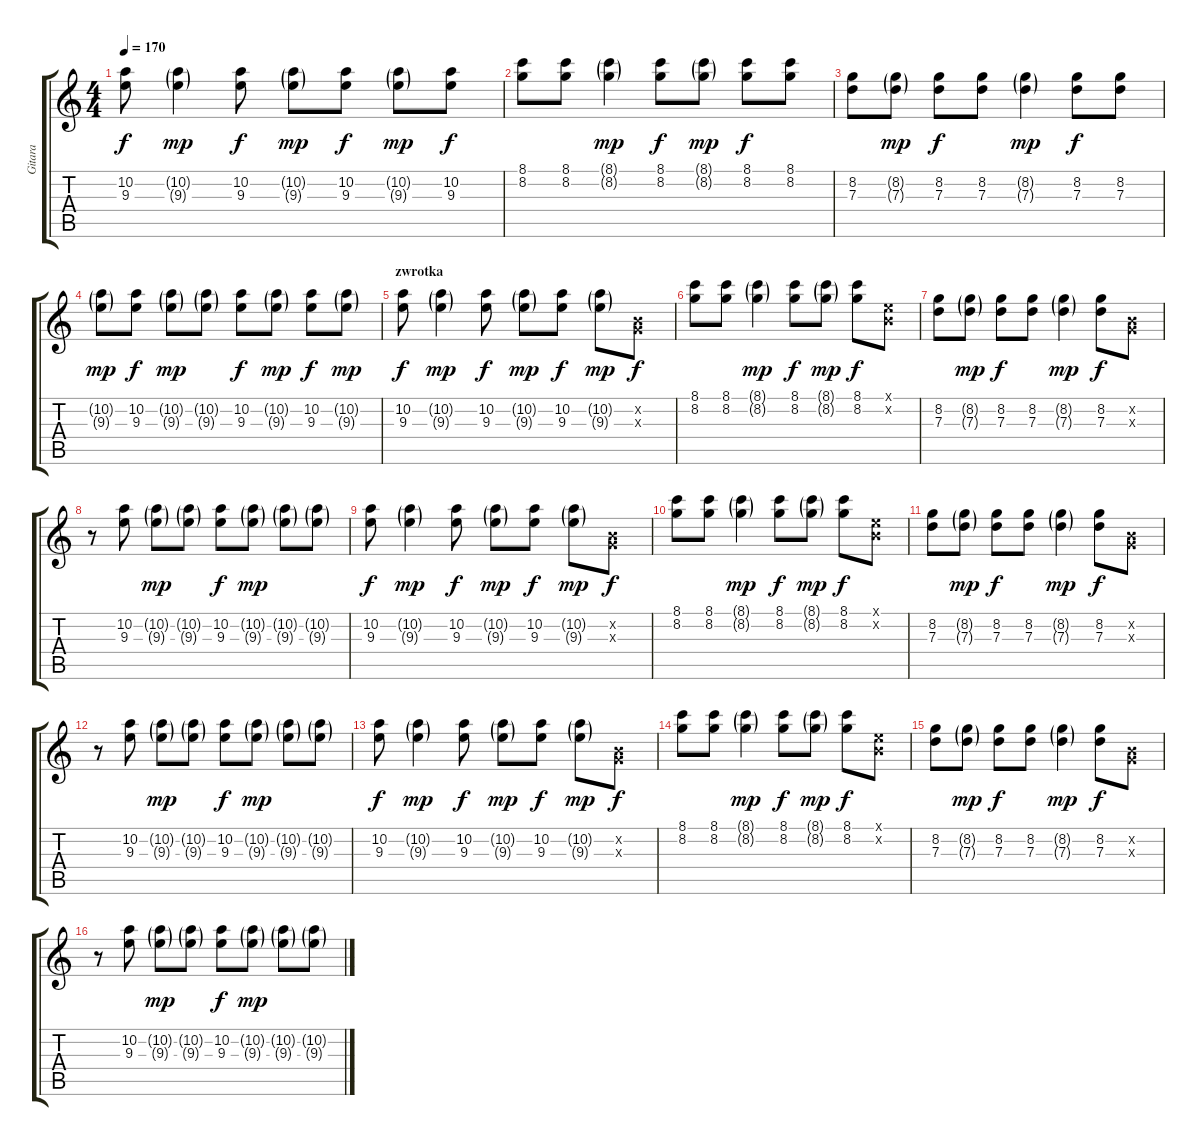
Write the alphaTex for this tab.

\track ("Gitara" "Gitara") {instrument overdrivenguitar}
\staff {score tabs}
\tuning (E4 B3 G3 D3 A2 E2) {hide}
\ts (4 4)
\tempo 170
\clef g2
\ks c
(10.2 9.3).8{dy f} (10.2{g} 9.3{g}).4{dy mp} (10.2 9.3).8{dy f} (10.2{g} 9.3{g}).8{dy mp} (10.2 9.3).8{dy f} (10.2{g} 9.3{g}).8{dy mp} (10.2 9.3).8{dy f} |
(8.1 8.2).8 (8.1 8.2).8 (8.1{g} 8.2{g}).4{dy mp} (8.1 8.2).8{dy f} (8.1{g} 8.2{g}).8{dy mp} (8.1 8.2).8{dy f} (8.1 8.2).8 |
(8.2 7.3).8 (8.2{g} 7.3{g}).8{dy mp} (8.2 7.3).8{dy f} (8.2 7.3).8 (8.2{g} 7.3{g}).4{dy mp} (8.2 7.3).8{dy f} (8.2 7.3).8 |
(10.2{g} 9.3{g}).8{dy mp} (10.2 9.3).8{dy f} (10.2{g} 9.3{g}).8{dy mp} (10.2{g} 9.3{g}).8 (10.2 9.3).8{dy f} (10.2{g} 9.3{g}).8{dy mp} (10.2 9.3).8{dy f} (10.2{g} 9.3{g}).8{dy mp} |
\section ("" "zwrotka")
(10.2 9.3).8{dy f} (10.2{g} 9.3{g}).4{dy mp} (10.2 9.3).8{dy f} (10.2{g} 9.3{g}).8{dy mp} (10.2 9.3).8{dy f} (10.2{g} 9.3{g}).8{dy mp} (0.2{x} 0.3{x}).8{dy f} |
(8.1 8.2).8 (8.1 8.2).8 (8.1{g} 8.2{g}).4{dy mp} (8.1 8.2).8{dy f} (8.1{g} 8.2{g}).8{dy mp} (8.1 8.2).8{dy f} (0.1{x} 0.2{x}).8 |
(8.2 7.3).8 (8.2{g} 7.3{g}).8{dy mp} (8.2 7.3).8{dy f} (8.2 7.3).8 (8.2{g} 7.3{g}).4{dy mp} (8.2 7.3).8{dy f} (0.2{x} 0.3{x}).8 |
r.8 (10.2 9.3).8 (10.2{g} 9.3{g}).8{dy mp} (10.2{g} 9.3{g}).8 (10.2 9.3).8{dy f} (10.2{g} 9.3{g}).8{dy mp} (10.2{g} 9.3{g}).8 (10.2{g} 9.3{g}).8 |
(10.2 9.3).8{dy f} (10.2{g} 9.3{g}).4{dy mp} (10.2 9.3).8{dy f} (10.2{g} 9.3{g}).8{dy mp} (10.2 9.3).8{dy f} (10.2{g} 9.3{g}).8{dy mp} (0.2{x} 0.3{x}).8{dy f} |
(8.1 8.2).8 (8.1 8.2).8 (8.1{g} 8.2{g}).4{dy mp} (8.1 8.2).8{dy f} (8.1{g} 8.2{g}).8{dy mp} (8.1 8.2).8{dy f} (0.1{x} 0.2{x}).8 |
(8.2 7.3).8 (8.2{g} 7.3{g}).8{dy mp} (8.2 7.3).8{dy f} (8.2 7.3).8 (8.2{g} 7.3{g}).4{dy mp} (8.2 7.3).8{dy f} (0.2{x} 0.3{x}).8 |
r.8 (10.2 9.3).8 (10.2{g} 9.3{g}).8{dy mp} (10.2{g} 9.3{g}).8 (10.2 9.3).8{dy f} (10.2{g} 9.3{g}).8{dy mp} (10.2{g} 9.3{g}).8 (10.2{g} 9.3{g}).8 |
(10.2 9.3).8{dy f} (10.2{g} 9.3{g}).4{dy mp} (10.2 9.3).8{dy f} (10.2{g} 9.3{g}).8{dy mp} (10.2 9.3).8{dy f} (10.2{g} 9.3{g}).8{dy mp} (0.2{x} 0.3{x}).8{dy f} |
(8.1 8.2).8 (8.1 8.2).8 (8.1{g} 8.2{g}).4{dy mp} (8.1 8.2).8{dy f} (8.1{g} 8.2{g}).8{dy mp} (8.1 8.2).8{dy f} (0.1{x} 0.2{x}).8 |
(8.2 7.3).8 (8.2{g} 7.3{g}).8{dy mp} (8.2 7.3).8{dy f} (8.2 7.3).8 (8.2{g} 7.3{g}).4{dy mp} (8.2 7.3).8{dy f} (0.2{x} 0.3{x}).8 |
r.8 (10.2 9.3).8 (10.2{g} 9.3{g}).8{dy mp} (10.2{g} 9.3{g}).8 (10.2 9.3).8{dy f} (10.2{g} 9.3{g}).8{dy mp} (10.2{g} 9.3{g}).8 (10.2{g} 9.3{g}).8
